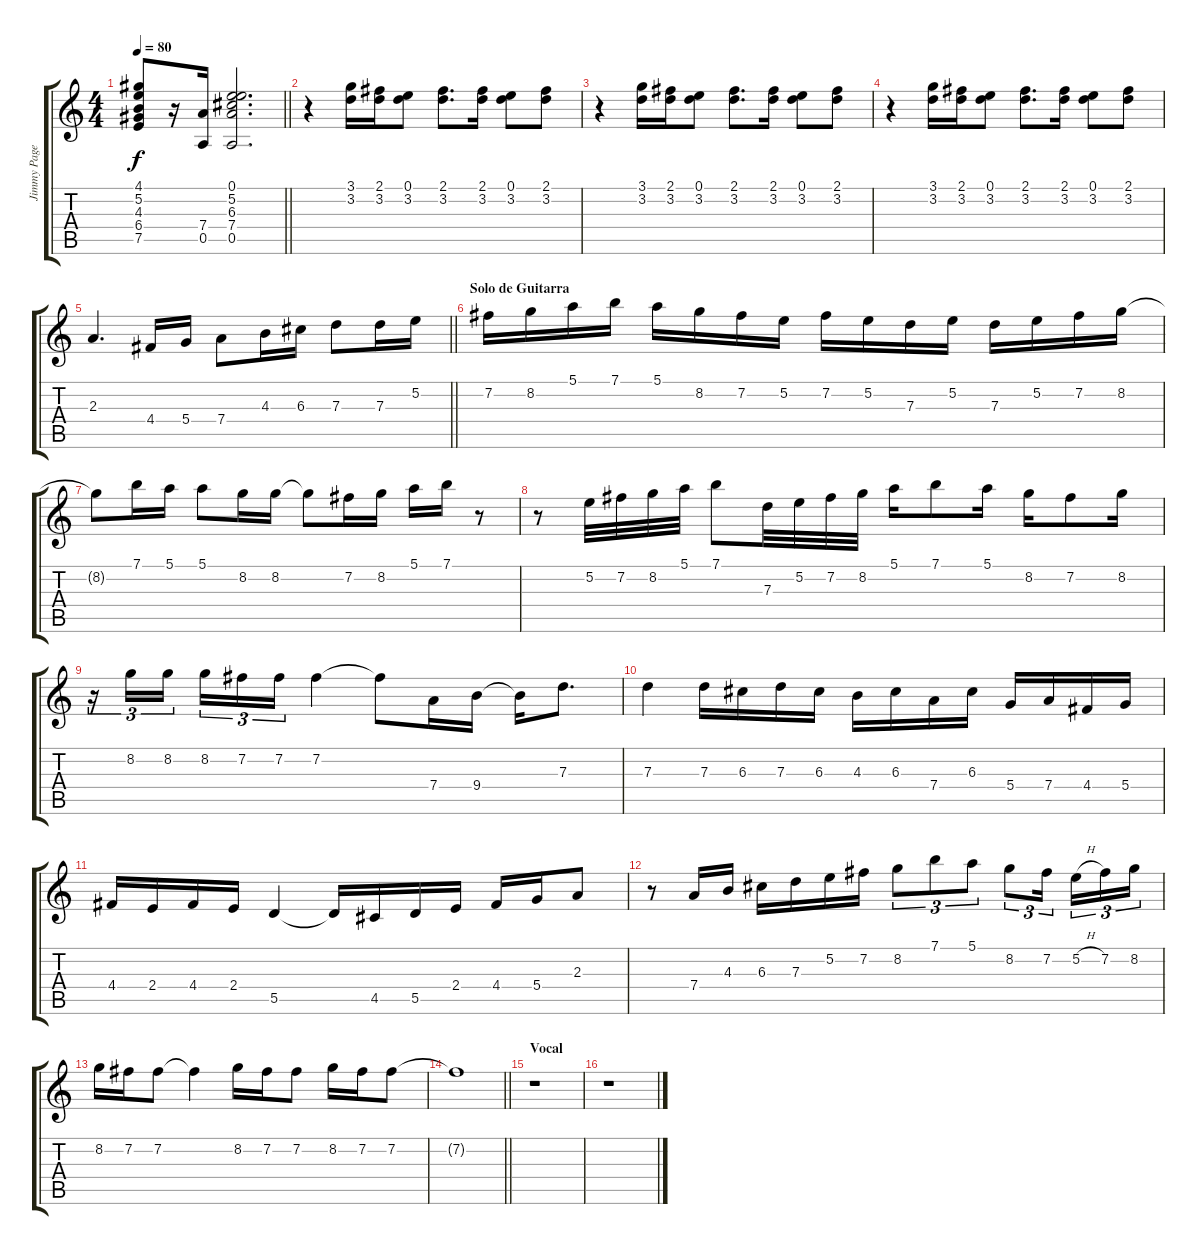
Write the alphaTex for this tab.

\track ("Jimmy Page (Guitarra)" "Jimmy Page") {instrument acousticguitarsteel}
\staff {score tabs}
\tuning (E4 B3 G3 D3 A2 E2) {hide}
\ts (4 4)
\tempo 80
\clef g2
\barLineRight lightlight
\ks c
(4.1 5.2 4.3 6.4 7.5).8{dy f} r.16 (7.4 0.5).16 (0.1 5.2 6.3 7.4 0.5).2{d} |
r.4{volume 5} (3.1 3.2).16 (2.1 3.2).16 (0.1 3.2).8 (2.1 3.2).8{d} (2.1 3.2).16 (0.1 3.2).8 (2.1 3.2).8 |
r.4{volume 10} (3.1 3.2).16 (2.1 3.2).16 (0.1 3.2).8 (2.1 3.2).8{d} (2.1 3.2).16 (0.1 3.2).8 (2.1 3.2).8 |
r.4 (3.1 3.2).16 (2.1 3.2).16 (0.1 3.2).8 (2.1 3.2).8{d} (2.1 3.2).16 (0.1 3.2).8 (2.1 3.2).8 |
\barLineRight lightlight
2.3.4{d} 4.4.16 5.4.16 7.4.8 4.3.16 6.3.16 7.3.8 7.3.16 5.2.16 |
\section ("" "Solo de Guitarra")
7.2.16{volume 16} 8.2.16 5.1.16 7.1.16 5.1.16 8.2.16 7.2.16 5.2.16 7.2.16 5.2.16 7.3.16 5.2.16 7.3.16 5.2.16 7.2.16 8.2.16 |
8.2{t}.8 7.1.16 5.1.16 5.1.8 8.2.16 8.2.16 8.2{t}.8 7.2.16 8.2.16 5.1.16 7.1.16 r.8 |
r.8 5.2.32 7.2.32 8.2.32 5.1.32 7.1.8 7.3.32 5.2.32 7.2.32 8.2.32 5.1.16 7.1.8 5.1.16 8.2.16 7.2.8 8.2.16 |
r.16{tu (3 2)} 8.2.16{tu (3 2)} 8.2.16{tu (3 2) beam splitsecondary} 8.2.16{tu (3 2)} 7.2.16{tu (3 2)} 7.2.16{tu (3 2)} 7.2.4 7.2{t}.8 7.4.16 9.4.16 9.4{t}.16 7.3.8{d} |
7.3.4 7.3.16 6.3.16 7.3.16 6.3.16 4.3.16 6.3.16 7.4.16 6.3.16 5.4.16 7.4.16 4.4.16 5.4.16 |
4.4.16 2.4.16 4.4.16 2.4.16 5.5.4 5.5{t}.16 4.5.16 5.5.16 2.4.16 4.4.16 5.4.16 2.3.8 |
r.8 7.4.16 4.3.16 6.3.16 7.3.16 5.2.16 7.2.16 8.2.8{tu (3 2)} 7.1.8{tu (3 2)} 5.1.8{tu (3 2)} 8.2.8{tu (3 2)} 7.2.16{tu (3 2) beam splitsecondary} 5.2{h}.16{tu (3 2)} 7.2.16{tu (3 2)} 8.2.16{tu (3 2)} |
8.2.16 7.2.16 7.2.8 7.2{t}.4 8.2.16 7.2.16 7.2.8 8.2.16 7.2.16 7.2.8 |
\barLineRight lightlight
7.2{t}.1 |
\section ("" "Vocal")
r.1 |
r.1
